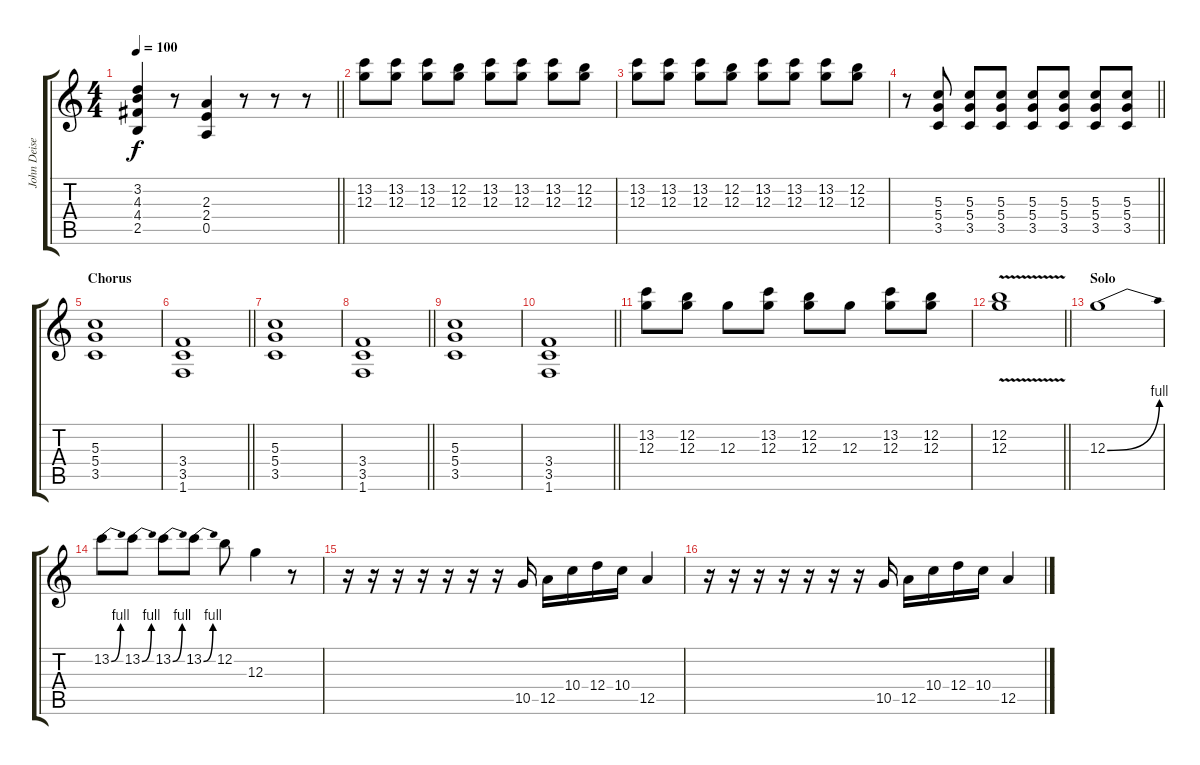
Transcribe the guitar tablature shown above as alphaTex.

\track ("John Deisel" "John Deise") {instrument overdrivenguitar}
\staff {score tabs}
\tuning (E4 B3 G3 D3 A2 E2) {hide}
\ts (4 4)
\tempo 100
\clef g2
\barLineRight lightlight
\ks c
(3.2 4.3 4.4 2.5).4{dy f} r.8 (2.3 2.4 0.5).4 r.8 r.8 r.8 |
(13.2 12.3).8 (13.2 12.3).8 (13.2 12.3).8 (12.2 12.3).8 (13.2 12.3).8 (13.2 12.3).8 (13.2 12.3).8 (12.2 12.3).8 |
(13.2 12.3).8 (13.2 12.3).8 (13.2 12.3).8 (12.2 12.3).8 (13.2 12.3).8 (13.2 12.3).8 (13.2 12.3).8 (12.2 12.3).8 |
\barLineRight lightlight
r.8 (5.3 5.4 3.5).8 (5.3 5.4 3.5).8 (5.3 5.4 3.5).8 (5.3 5.4 3.5).8 (5.3 5.4 3.5).8 (5.3 5.4 3.5).8 (5.3 5.4 3.5).8 |
\section ("" "Chorus")
(5.3 5.4 3.5).1 |
\barLineRight lightlight
(3.4 3.5 1.6).1 |
(5.3 5.4 3.5).1 |
\barLineRight lightlight
(3.4 3.5 1.6).1 |
(5.3 5.4 3.5).1 |
\barLineRight lightlight
(3.4 3.5 1.6).1 |
(13.2 12.3).8 (12.2 12.3).8 12.3.8 (13.2 12.3).8 (12.2 12.3).8 12.3.8 (13.2 12.3).8 (12.2 12.3).8 |
\barLineRight lightlight
(12.2{v} 12.3).1 |
\section ("" "Solo")
12.3{be (bend 0 0 60 4)}.1 |
13.2{be (bend 0 0 60 4)}.8 13.2{be (bend 0 0 60 4)}.8 13.2{be (bend 0 0 60 4)}.8 13.2{be (bend 0 0 60 4)}.8 12.2.8 12.3.4 r.8 |
r.16 r.16 r.16 r.16 r.16 r.16 r.16 10.5.16 12.5.16 10.4.16 12.4.16 10.4.16 12.5.4 |
r.16 r.16 r.16 r.16 r.16 r.16 r.16 10.5.16 12.5.16 10.4.16 12.4.16 10.4.16 12.5.4
